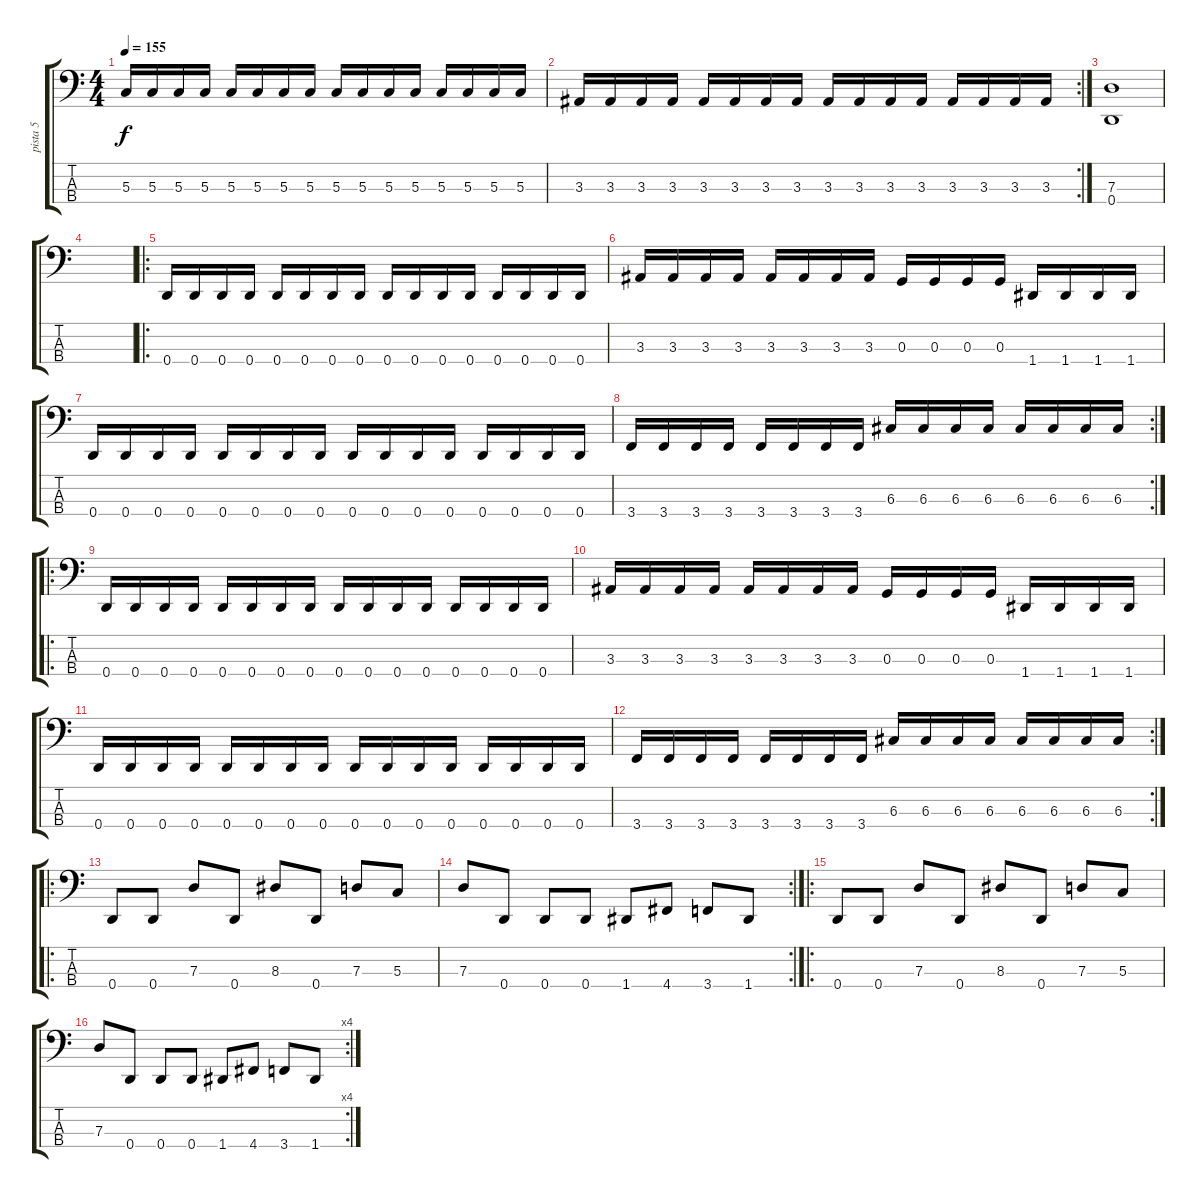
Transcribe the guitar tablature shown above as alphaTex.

\track ("pista 5" "pista 5") {instrument electricbassfinger}
\staff {score tabs}
\tuning (F2 C2 G1 D1) {hide}
\ts (4 4)
\tempo 155
\clef f4
\ks c
5.3.16{dy f} 5.3.16 5.3.16 5.3.16 5.3.16 5.3.16 5.3.16 5.3.16 5.3.16 5.3.16 5.3.16 5.3.16 5.3.16 5.3.16 5.3.16 5.3.16 |
\rc 2
3.3.16 3.3.16 3.3.16 3.3.16 3.3.16 3.3.16 3.3.16 3.3.16 3.3.16 3.3.16 3.3.16 3.3.16 3.3.16 3.3.16 3.3.16 3.3.16 |
(7.3 0.4).1 |
|
\ro
0.4.16 0.4.16 0.4.16 0.4.16 0.4.16 0.4.16 0.4.16 0.4.16 0.4.16 0.4.16 0.4.16 0.4.16 0.4.16 0.4.16 0.4.16 0.4.16 |
3.3.16 3.3.16 3.3.16 3.3.16 3.3.16 3.3.16 3.3.16 3.3.16 0.3.16 0.3.16 0.3.16 0.3.16 1.4.16 1.4.16 1.4.16 1.4.16 |
0.4.16 0.4.16 0.4.16 0.4.16 0.4.16 0.4.16 0.4.16 0.4.16 0.4.16 0.4.16 0.4.16 0.4.16 0.4.16 0.4.16 0.4.16 0.4.16 |
\rc 2
3.4.16 3.4.16 3.4.16 3.4.16 3.4.16 3.4.16 3.4.16 3.4.16 6.3.16 6.3.16 6.3.16 6.3.16 6.3.16 6.3.16 6.3.16 6.3.16 |
\ro
0.4.16 0.4.16 0.4.16 0.4.16 0.4.16 0.4.16 0.4.16 0.4.16 0.4.16 0.4.16 0.4.16 0.4.16 0.4.16 0.4.16 0.4.16 0.4.16 |
3.3.16 3.3.16 3.3.16 3.3.16 3.3.16 3.3.16 3.3.16 3.3.16 0.3.16 0.3.16 0.3.16 0.3.16 1.4.16 1.4.16 1.4.16 1.4.16 |
0.4.16 0.4.16 0.4.16 0.4.16 0.4.16 0.4.16 0.4.16 0.4.16 0.4.16 0.4.16 0.4.16 0.4.16 0.4.16 0.4.16 0.4.16 0.4.16 |
\rc 2
3.4.16 3.4.16 3.4.16 3.4.16 3.4.16 3.4.16 3.4.16 3.4.16 6.3.16 6.3.16 6.3.16 6.3.16 6.3.16 6.3.16 6.3.16 6.3.16 |
\ro
0.4.8 0.4.8 7.3.8 0.4.8 8.3.8 0.4.8 7.3.8 5.3.8 |
\rc 2
7.3.8 0.4.8 0.4.8 0.4.8 1.4.8 4.4.8 3.4.8 1.4.8 |
\ro
0.4.8 0.4.8 7.3.8 0.4.8 8.3.8 0.4.8 7.3.8 5.3.8 |
\rc 4
7.3.8 0.4.8 0.4.8 0.4.8 1.4.8 4.4.8 3.4.8 1.4.8
